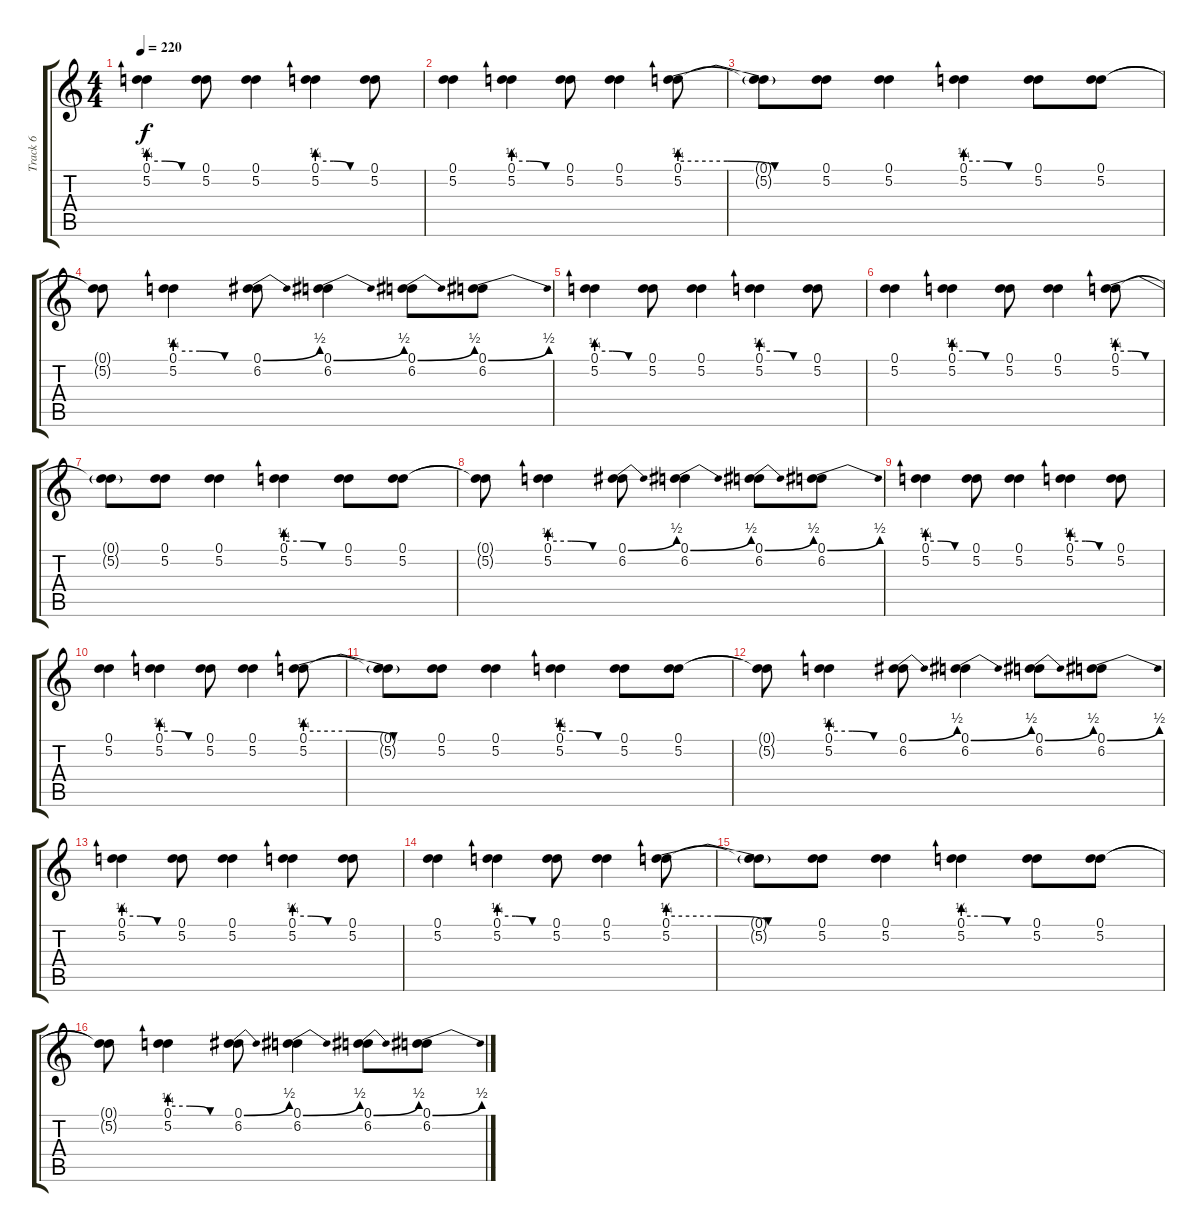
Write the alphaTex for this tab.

\track ("Track 6" "Track 6") {instrument overdrivenguitar}
\staff {score tabs}
\tuning (D4 A3 F3 C3 G2 D2) {hide}
\ts (4 4)
\tempo 220
\clef g2
\ks c
(0.1 5.2{be (custom 0 1 20 1 40 0 60 0)}).4{dy f instrument overdrivenguitar} (0.1 5.2).8 (0.1 5.2).4 (0.1 5.2{be (custom 0 1 20 1 40 0 60 0)}).4 (0.1 5.2).8 |
(0.1 5.2).4 (0.1 5.2{be (custom 0 1 20 1 40 0 60 0)}).4 (0.1 5.2).8 (0.1 5.2).4 (0.1 5.2{be (custom 0 1 20 1 40 0 60 0)}).8 |
(0.1{t} 5.2{t}).8 (0.1 5.2).8 (0.1 5.2).4 (0.1 5.2{be (custom 0 1 20 1 40 0 60 0)}).4 (0.1 5.2).8 (0.1 5.2).8 |
(0.1{t} 5.2{t}).8 (0.1 5.2{be (custom 0 1 20 1 40 0 60 0)}).4 (0.1{be (bend 0 0 60 2)} 6.2).8 (0.1{be (bend 0 0 60 2)} 6.2).4 (0.1{be (bend 0 0 60 2)} 6.2).8 (0.1{be (bend 0 0 60 2)} 6.2).8 |
(0.1 5.2{be (custom 0 1 20 1 40 0 60 0)}).4{volume 10 instrument overdrivenguitar} (0.1 5.2).8 (0.1 5.2).4 (0.1 5.2{be (custom 0 1 20 1 40 0 60 0)}).4 (0.1 5.2).8 |
(0.1 5.2).4 (0.1 5.2{be (custom 0 1 20 1 40 0 60 0)}).4 (0.1 5.2).8 (0.1 5.2).4 (0.1 5.2{be (custom 0 1 20 1 40 0 60 0)}).8 |
(0.1{t} 5.2{t}).8 (0.1 5.2).8 (0.1 5.2).4 (0.1 5.2{be (custom 0 1 20 1 40 0 60 0)}).4 (0.1 5.2).8 (0.1 5.2).8 |
(0.1{t} 5.2{t}).8 (0.1 5.2{be (custom 0 1 20 1 40 0 60 0)}).4 (0.1{be (bend 0 0 60 2)} 6.2).8 (0.1{be (bend 0 0 60 2)} 6.2).4 (0.1{be (bend 0 0 60 2)} 6.2).8 (0.1{be (bend 0 0 60 2)} 6.2).8 |
(0.1 5.2{be (custom 0 1 20 1 40 0 60 0)}).4{instrument overdrivenguitar} (0.1 5.2).8 (0.1 5.2).4 (0.1 5.2{be (custom 0 1 20 1 40 0 60 0)}).4 (0.1 5.2).8 |
(0.1 5.2).4 (0.1 5.2{be (custom 0 1 20 1 40 0 60 0)}).4 (0.1 5.2).8 (0.1 5.2).4 (0.1 5.2{be (custom 0 1 20 1 40 0 60 0)}).8 |
(0.1{t} 5.2{t}).8 (0.1 5.2).8 (0.1 5.2).4 (0.1 5.2{be (custom 0 1 20 1 40 0 60 0)}).4 (0.1 5.2).8 (0.1 5.2).8 |
(0.1{t} 5.2{t}).8 (0.1 5.2{be (custom 0 1 20 1 40 0 60 0)}).4 (0.1{be (bend 0 0 60 2)} 6.2).8 (0.1{be (bend 0 0 60 2)} 6.2).4 (0.1{be (bend 0 0 60 2)} 6.2).8 (0.1{be (bend 0 0 60 2)} 6.2).8 |
(0.1 5.2{be (custom 0 1 20 1 40 0 60 0)}).4{volume 10 instrument overdrivenguitar} (0.1 5.2).8 (0.1 5.2).4 (0.1 5.2{be (custom 0 1 20 1 40 0 60 0)}).4 (0.1 5.2).8 |
(0.1 5.2).4 (0.1 5.2{be (custom 0 1 20 1 40 0 60 0)}).4 (0.1 5.2).8 (0.1 5.2).4 (0.1 5.2{be (custom 0 1 20 1 40 0 60 0)}).8 |
(0.1{t} 5.2{t}).8 (0.1 5.2).8 (0.1 5.2).4 (0.1 5.2{be (custom 0 1 20 1 40 0 60 0)}).4 (0.1 5.2).8 (0.1 5.2).8 |
(0.1{t} 5.2{t}).8 (0.1 5.2{be (custom 0 1 20 1 40 0 60 0)}).4 (0.1{be (bend 0 0 60 2)} 6.2).8 (0.1{be (bend 0 0 60 2)} 6.2).4 (0.1{be (bend 0 0 60 2)} 6.2).8 (0.1{be (bend 0 0 60 2)} 6.2).8
